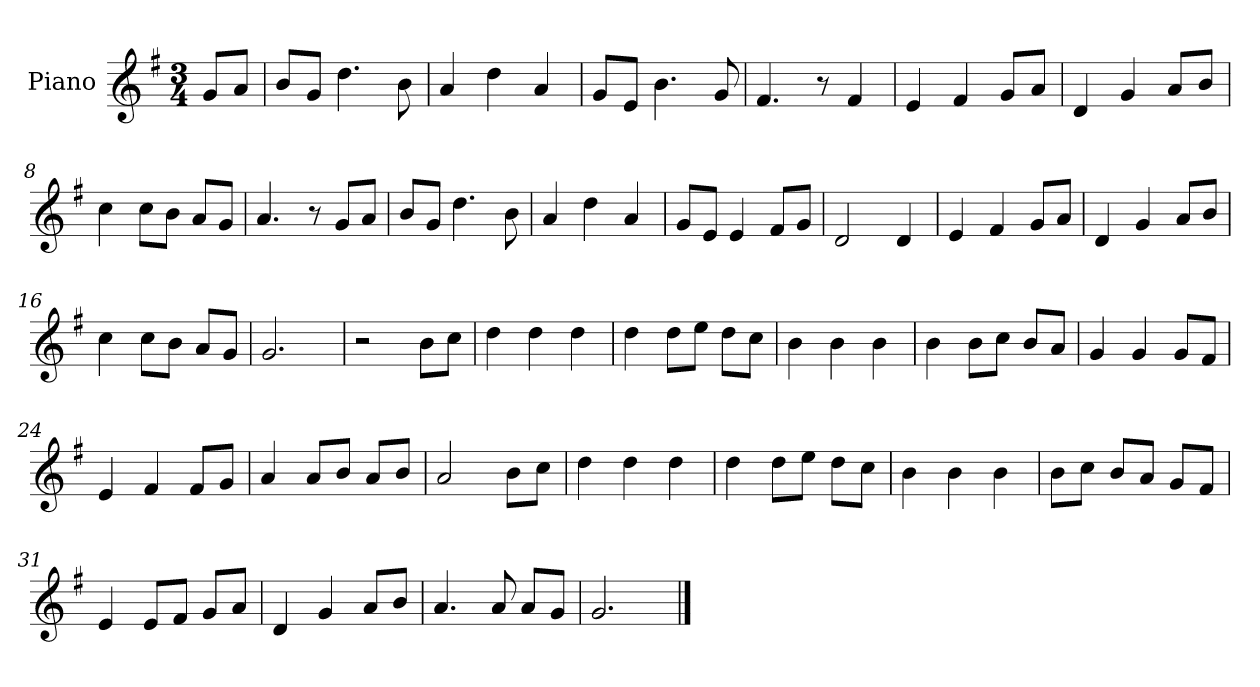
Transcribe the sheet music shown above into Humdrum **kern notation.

**kern
*part1
*staff1
*I"Piano
*I'Pno.
*clefG2
*k[f#]
*M3/4
*MM120
=1
8g/L
8a/J
=2
8b/L
8g/J
4.dd\
8b\
=3
4a/
4dd\
4a/
=4
8g/L
8e/J
4.b\
8g/
=5
4.f#/
8r
4f#/
!!LO:LB:g=z
=6
4e/
4f#/
8g/L
8a/J
=7
4d/
4g/
8a/L
8b/J
=8
4cc\
8cc\L
8b\J
8a/L
8g/J
=9
4.a/
8r
8g/L
8a/J
=10
8b/L
8g/J
4.dd\
8b\
!!LO:LB:g=z
=11
4a/
4dd\
4a/
=12
8g/L
8e/J
4e/
8f#/L
8g/J
=13
2d/
4d/
=14
4e/
4f#/
8g/L
8a/J
=15
4d/
4g/
8a/L
8b/J
!!LO:LB:g=z
=16
4cc\
8cc\L
8b\J
8a/L
8g/J
=17
2.g/
=18
2r
8b\L
8cc\J
=19
4dd\
4dd\
4dd\
=20
4dd\
8dd\L
8ee\J
8dd\L
8cc\J
!!LO:LB:g=z
=21
4b\
4b\
4b\
=22
4b\
8b\L
8cc\J
8b/L
8a/J
=23
4g/
4g/
8g/L
8f#/J
=24
4e/
4f#/
8f#/L
8g/J
=25
4a/
8a/L
8b/J
8a/L
8b/J
!!LO:LB:g=z
=26
2a/
8b\L
8cc\J
=27
4dd\
4dd\
4dd\
=28
4dd\
8dd\L
8ee\J
8dd\L
8cc\J
=29
4b\
4b\
4b\
=30
8b\L
8cc\J
8b/L
8a/J
8g/L
8f#/J
!!LO:LB:g=z
=31
4e/
8e/L
8f#/J
8g/L
8a/J
=32
4d/
4g/
8a/L
8b/J
=33
4.a/
8a/
8a/L
8g/J
=34
2.g/
==
*-
